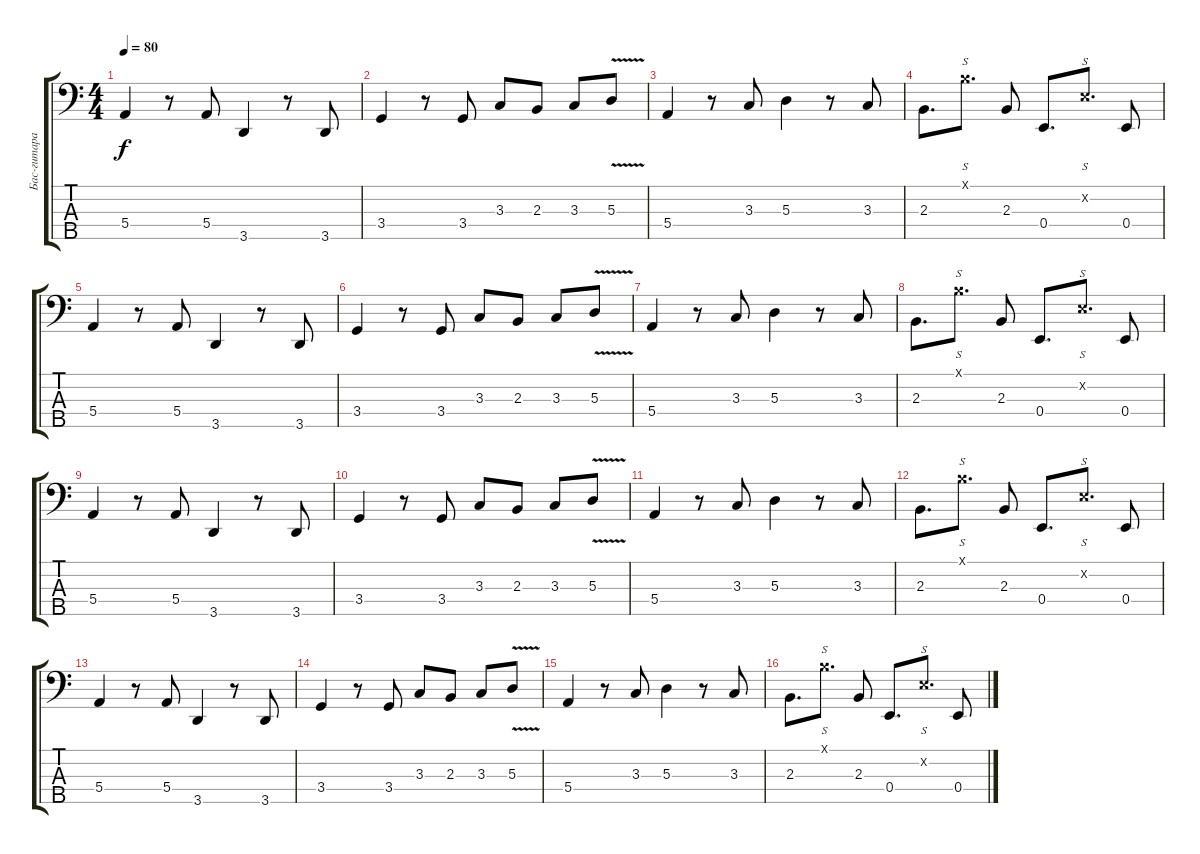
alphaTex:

\track ("Бас-гитара" "Бас-гитара") {instrument fretlessbass}
\staff {score tabs}
\tuning (G2 D2 A1 E1 B0) {hide}
\ts (4 4)
\tempo 80
\clef f4
\ks c
5.4.4{dy f} r.8 5.4.8 3.5.4 r.8 3.5.8 |
3.4.4 r.8 3.4.8 3.3.8 2.3.8 3.3.8 5.3{v}.8 |
5.4.4 r.8 3.3.8 5.3.4 r.8 3.3.8 |
2.3.8{d} 4.1{x}.8{s d} 2.3.8 0.4.8{d} 2.2{x}.8{s d} 0.4.8 |
5.4.4 r.8 5.4.8 3.5.4 r.8 3.5.8 |
3.4.4 r.8 3.4.8 3.3.8 2.3.8 3.3.8 5.3{v}.8 |
5.4.4 r.8 3.3.8 5.3.4 r.8 3.3.8 |
2.3.8{d} 4.1{x}.8{s d} 2.3.8 0.4.8{d} 2.2{x}.8{s d} 0.4.8 |
5.4.4 r.8 5.4.8 3.5.4 r.8 3.5.8 |
3.4.4 r.8 3.4.8 3.3.8 2.3.8 3.3.8 5.3{v}.8 |
5.4.4 r.8 3.3.8 5.3.4 r.8 3.3.8 |
2.3.8{d} 4.1{x}.8{s d} 2.3.8 0.4.8{d} 2.2{x}.8{s d} 0.4.8 |
5.4.4 r.8 5.4.8 3.5.4 r.8 3.5.8 |
3.4.4 r.8 3.4.8 3.3.8 2.3.8 3.3.8 5.3{v}.8 |
5.4.4 r.8 3.3.8 5.3.4 r.8 3.3.8 |
2.3.8{d} 4.1{x}.8{s d} 2.3.8 0.4.8{d} 2.2{x}.8{s d} 0.4.8
